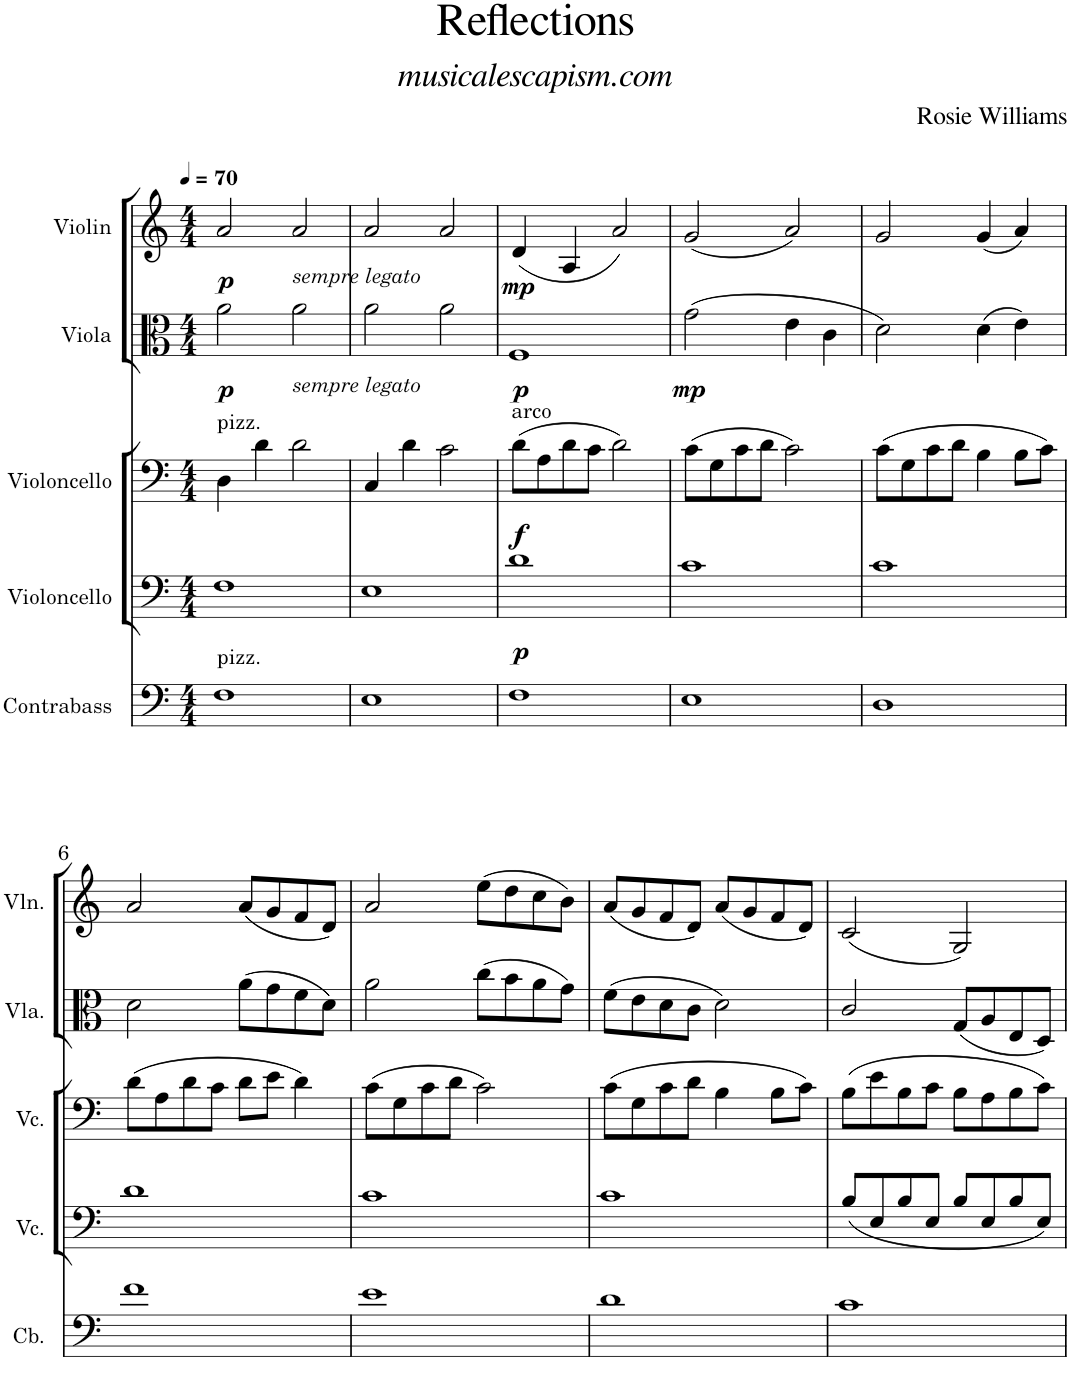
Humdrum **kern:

**kern	**kern	**dynam	**kern	**dynam	**kern	**dynam	**kern	**dynam
*part5	*part4	*part4	*part3	*part3	*part2	*part2	*part1	*part1
*staff5	*staff4	*staff4	*staff3	*staff3	*staff2	*staff2	*staff1	*staff1
*I"Contrabass	*I"Violoncello	*	*I"Violoncello	*	*I"Viola	*	*I"Violin	*
*I'Cb.	*I'Vc.	*	*I'Vc.	*	*I'Vla.	*	*I'Vln.	*
*clefF4	*clefF4	*	*clefF4	*	*clefC3	*	*clefG2	*
*Trd7c12	*	*	*	*	*	*	*	*
*k[]	*k[]	*	*k[]	*	*k[]	*	*k[]	*
*M4/4	*M4/4	*	*M4/4	*	*M4/4	*	*M4/4	*
*MM70	*MM70	*	*MM70	*	*MM70	*	*MM70	*
=1	=1	=1	=1	=1	=1	=1	=1	=1
!	!	!	!LO:TX:a:t=pizz.	!	!	!	!	!
!LO:TX:a:t=pizz.	!	!	!	!	!	!	!	!
!	!	!	!	!	!	!LO:DY:b	!	!LO:DY:b
1F	1F	.	4D\	.	2a\	p	2a/	p
.	.	.	4d\	.	.	.	.	.
!	!	!	!	!	!	!	!LO:TX:b:i:t=sempre legato	!
!	!	!	!	!	!LO:TX:b:i:t=sempre legato	!	!	!
.	.	.	2d\	.	2a\	.	2a/	.
=2	=2	=2	=2	=2	=2	=2	=2	=2
1E	1E	.	4C/	.	2a\	.	2a/	.
.	.	.	4d\	.	.	.	.	.
.	.	.	2c\	.	2a\	.	2a/	.
=3	=3	=3	=3	=3	=3	=3	=3	=3
!	!	!	!LO:TX:a:t=arco	!	!	!	!	!
!	!	!LO:DY:b	!	!LO:DY:b	!	!LO:DY:b	!	!LO:DY:b
1F	1d	p	(8d\L	f	1F	p	(4d/	mp
.	.	.	8A\	.	.	.	.	.
.	.	.	8d\	.	.	.	4A/	.
.	.	.	8c\J	.	.	.	.	.
.	.	.	2d\)	.	.	.	2a/)	.
=4	=4	=4	=4	=4	=4	=4	=4	=4
!	!	!	!	!	!	!LO:DY:b	!	!
1E	1c	.	(8c\L	.	(2g\	mp	(2g/	.
.	.	.	8G\	.	.	.	.	.
.	.	.	8c\	.	.	.	.	.
.	.	.	8d\J	.	.	.	.	.
.	.	.	2c\)	.	4e\	.	2a/)	.
.	.	.	.	.	4c\	.	.	.
=5	=5	=5	=5	=5	=5	=5	=5	=5
1D	1c	.	(8c\L	.	2d\)	.	2g/	.
.	.	.	8G\	.	.	.	.	.
.	.	.	8c\	.	.	.	.	.
.	.	.	8d\J	.	.	.	.	.
.	.	.	4B\	.	(4d\	.	(4g/	.
.	.	.	8B\L	.	4e\)	.	4a/)	.
.	.	.	8c\J)	.	.	.	.	.
!!LO:LB:g=z
=6	=6	=6	=6	=6	=6	=6	=6	=6
1f	1d	.	(8d\L	.	2d\	.	2a/	.
.	.	.	8A\	.	.	.	.	.
.	.	.	8d\	.	.	.	.	.
.	.	.	8c\J	.	.	.	.	.
.	.	.	8d\L	.	(8a\L	.	(8a/L	.
.	.	.	8e\J	.	8g\	.	8g/	.
.	.	.	4d\)	.	8f\	.	8f/	.
.	.	.	.	.	8d\J)	.	8d/J)	.
=7	=7	=7	=7	=7	=7	=7	=7	=7
1e	1c	.	(8c\L	.	2a\	.	2a/	.
.	.	.	8G\	.	.	.	.	.
.	.	.	8c\	.	.	.	.	.
.	.	.	8d\J	.	.	.	.	.
.	.	.	2c\)	.	(8cc\L	.	(8ee\L	.
.	.	.	.	.	8b\	.	8dd\	.
.	.	.	.	.	8a\	.	8cc\	.
.	.	.	.	.	8g\J)	.	8b\J)	.
=8	=8	=8	=8	=8	=8	=8	=8	=8
1d	1c	.	(8c\L	.	(8f\L	.	(8a/L	.
.	.	.	8G\	.	8e\	.	8g/	.
.	.	.	8c\	.	8d\	.	8f/	.
.	.	.	8d\J	.	8c\J	.	8d/J)	.
.	.	.	4B\	.	2d\)	.	(8a/L	.
.	.	.	.	.	.	.	8g/	.
.	.	.	8B\L	.	.	.	8f/	.
.	.	.	8c\J)	.	.	.	8d/J)	.
=9	=9	=9	=9	=9	=9	=9	=9	=9
1c	(8B/L	.	(8B\L	.	2c/	.	(2c/	.
.	8E/	.	8e\	.	.	.	.	.
.	8B/	.	8B\	.	.	.	.	.
.	8E/J	.	8c\J	.	.	.	.	.
.	8B/L	.	8B\L	.	(8G/L	.	2G/)	.
.	8E/	.	8A\	.	8A/	.	.	.
.	8B/	.	8B\	.	8E/	.	.	.
.	8E/J)	.	8c\J)	.	8D/J)	.	.	.
=	=	=	=	=	=	=	=	=
*-	*-	*-	*-	*-	*-	*-	*-	*-
